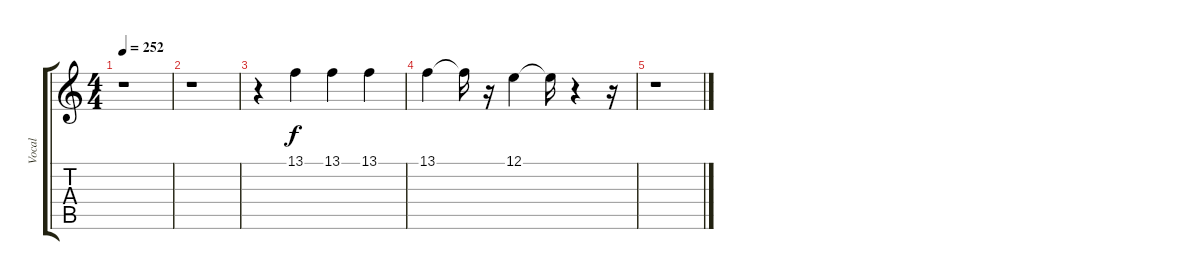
\track ("Vocal" "Vocal") {instrument altosax}
\staff {score tabs}
\tuning (E4 B3 G3 D3 A2 E2) {hide}
\ts (4 4)
\tempo 252
\clef g2
\ks c
r.1{dy f} |
r.1 |
r.4 13.1.4 13.1.4 13.1.4 |
13.1.4 13.1{t}.16 r.16 12.1.4 12.1{t}.16 r.4 r.16 |
r.1
